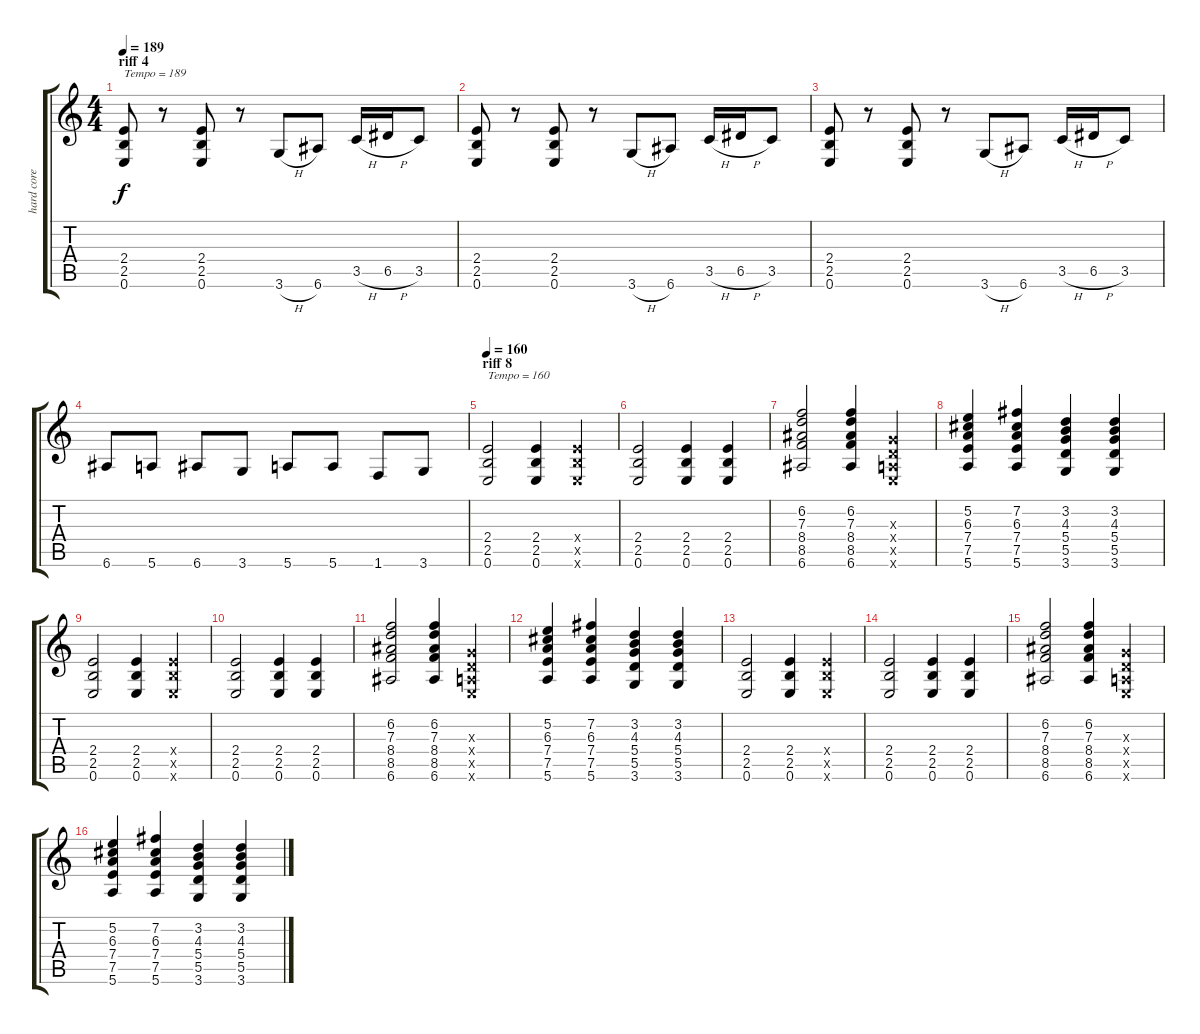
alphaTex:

\track ("hard core" "hard core") {instrument overdrivenguitar}
\staff {score tabs}
\tuning (E4 B3 G3 D3 A2 E2) {hide}
\ts (4 4)
\section ("" "riff 4")
\tempo 189
\clef g2
\ks c
(2.4 2.5 0.6).8{txt "Tempo = 189" dy f} r.8 (2.4 2.5 0.6).8 r.8 3.6{h}.8 6.6.8 3.5{h}.16 6.5{h}.16 3.5.8 |
(2.4 2.5 0.6).8 r.8 (2.4 2.5 0.6).8 r.8 3.6{h}.8 6.6.8 3.5{h}.16 6.5{h}.16 3.5.8 |
(2.4 2.5 0.6).8 r.8 (2.4 2.5 0.6).8 r.8 3.6{h}.8 6.6.8 3.5{h}.16 6.5{h}.16 3.5.8 |
6.6.8 5.6.8 6.6.8 3.6.8 5.6.8 5.6.8 1.6.8 3.6.8 |
\section ("" "riff 8")
\tempo 160
(2.4 2.5 0.6).2{txt "Tempo = 160"} (2.4 2.5 0.6).4 (2.4{x} 2.5{x} 0.6{x}).4 |
(2.4 2.5 0.6).2 (2.4 2.5 0.6).4 (2.4 2.5 0.6).4 |
(6.2 7.3 8.4 8.5 6.6).2 (6.2 7.3 8.4 8.5 6.6).4 (0.3{x} 0.4{x} 0.5{x} 0.6{x}).4 |
(5.2 6.3 7.4 7.5 5.6).4 (7.2 6.3 7.4 7.5 5.6).4 (3.2 4.3 5.4 5.5 3.6).4 (3.2 4.3 5.4 5.5 3.6).4 |
(2.4 2.5 0.6).2 (2.4 2.5 0.6).4 (2.4{x} 2.5{x} 0.6{x}).4 |
(2.4 2.5 0.6).2 (2.4 2.5 0.6).4 (2.4 2.5 0.6).4 |
(6.2 7.3 8.4 8.5 6.6).2 (6.2 7.3 8.4 8.5 6.6).4 (0.3{x} 0.4{x} 0.5{x} 0.6{x}).4 |
(5.2 6.3 7.4 7.5 5.6).4 (7.2 6.3 7.4 7.5 5.6).4 (3.2 4.3 5.4 5.5 3.6).4 (3.2 4.3 5.4 5.5 3.6).4 |
(2.4 2.5 0.6).2 (2.4 2.5 0.6).4 (2.4{x} 2.5{x} 0.6{x}).4 |
(2.4 2.5 0.6).2 (2.4 2.5 0.6).4 (2.4 2.5 0.6).4 |
(6.2 7.3 8.4 8.5 6.6).2 (6.2 7.3 8.4 8.5 6.6).4 (0.3{x} 0.4{x} 0.5{x} 0.6{x}).4 |
(5.2 6.3 7.4 7.5 5.6).4 (7.2 6.3 7.4 7.5 5.6).4 (3.2 4.3 5.4 5.5 3.6).4 (3.2 4.3 5.4 5.5 3.6).4
